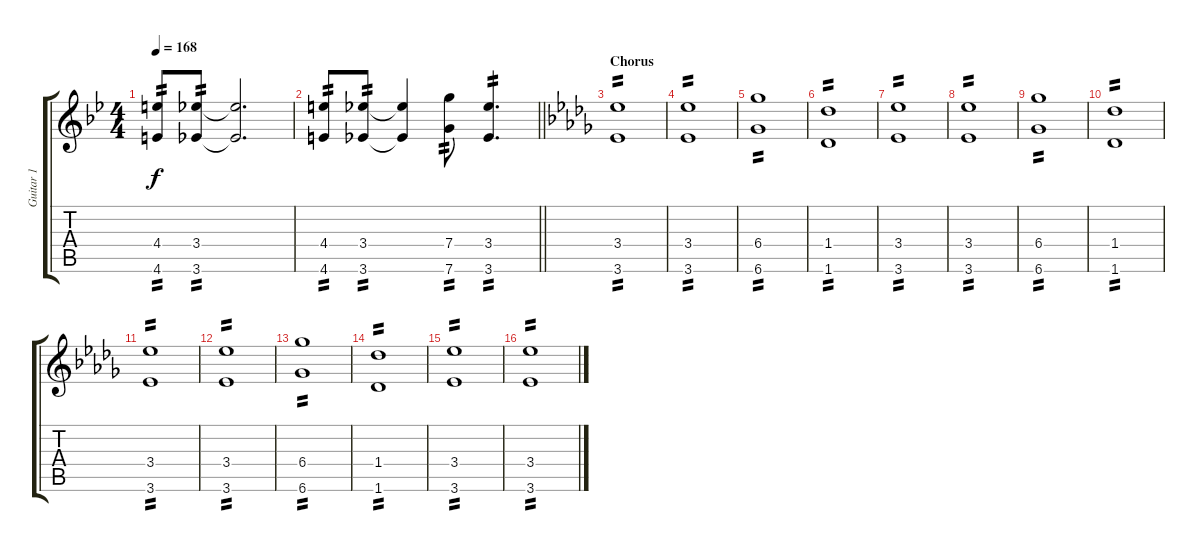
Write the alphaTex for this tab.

\track ("Guitar 1" "Guitar 1") {instrument distortionguitar}
\staff {score tabs}
\tuning (E4 C4 G3 C3 G2 C2) {hide}
\ts (4 4)
\tempo 168
\clef g2
\ks bb
(4.4 4.6).8{ot 8vb tp 2 dy f} (3.4 3.6).8{ot 8vb tp 2} (3.4{t} 3.6{t}).2{d ot 8vb} |
\barLineRight lightlight
(4.4 4.6).8{ot 8vb tp 2} (3.4 3.6).8{ot 8vb tp 2} (3.4{t} 3.6{t}).4{ot 8vb} (7.4 7.6).8{ot 8vb tp 2} (3.4 3.6).4{d ot 8vb tp 2} |
\section ("" "Chorus")
\ks db
(3.4 3.6).1{ot 8vb tp 2} |
(3.4 3.6).1{ot 8vb tp 2} |
(6.4 6.6).1{ot 8vb tp 2} |
(1.4 1.6).1{ot 8vb tp 2} |
(3.4 3.6).1{ot 8vb tp 2} |
(3.4 3.6).1{ot 8vb tp 2} |
(6.4 6.6).1{ot 8vb tp 2} |
(1.4 1.6).1{ot 8vb tp 2} |
(3.4 3.6).1{ot 8vb tp 2} |
(3.4 3.6).1{ot 8vb tp 2} |
(6.4 6.6).1{ot 8vb tp 2} |
(1.4 1.6).1{ot 8vb tp 2} |
(3.4 3.6).1{ot 8vb tp 2} |
(3.4 3.6).1{ot 8vb tp 2}
